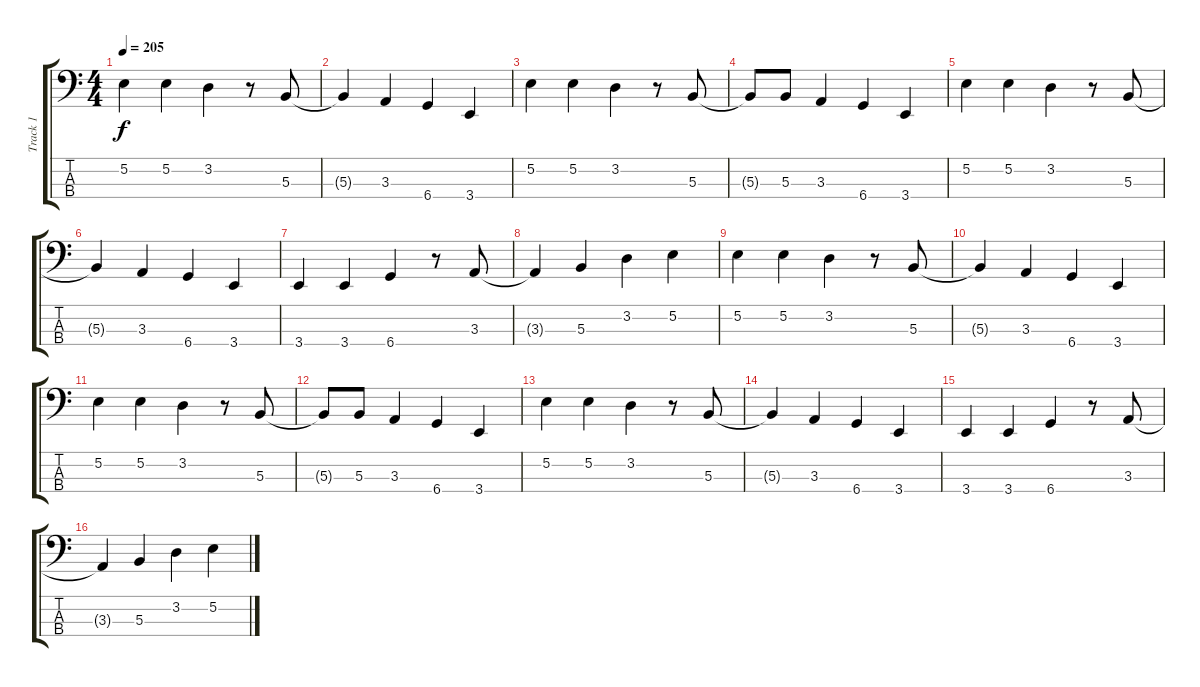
\track ("Track 1" "Track 1") {instrument slapbass1}
\staff {score tabs}
\tuning (E2 B1 Gb1 Db1) {hide}
\ts (4 4)
\tempo 205
\clef f4
\ks c
5.2.4{dy f} 5.2.4 3.2.4 r.8 5.3.8 |
5.3{t}.4 3.3.4 6.4.4 3.4.4 |
5.2.4 5.2.4 3.2.4 r.8 5.3.8 |
5.3{t}.8 5.3.8 3.3.4 6.4.4 3.4.4 |
5.2.4 5.2.4 3.2.4 r.8 5.3.8 |
5.3{t}.4 3.3.4 6.4.4 3.4.4 |
3.4.4 3.4.4 6.4.4 r.8 3.3.8 |
3.3{t}.4 5.3.4 3.2.4 5.2.4 |
5.2.4 5.2.4 3.2.4 r.8 5.3.8 |
5.3{t}.4 3.3.4 6.4.4 3.4.4 |
5.2.4 5.2.4 3.2.4 r.8 5.3.8 |
5.3{t}.8 5.3.8 3.3.4 6.4.4 3.4.4 |
5.2.4 5.2.4 3.2.4 r.8 5.3.8 |
5.3{t}.4 3.3.4 6.4.4 3.4.4 |
3.4.4 3.4.4 6.4.4 r.8 3.3.8 |
3.3{t}.4 5.3.4 3.2.4 5.2.4
